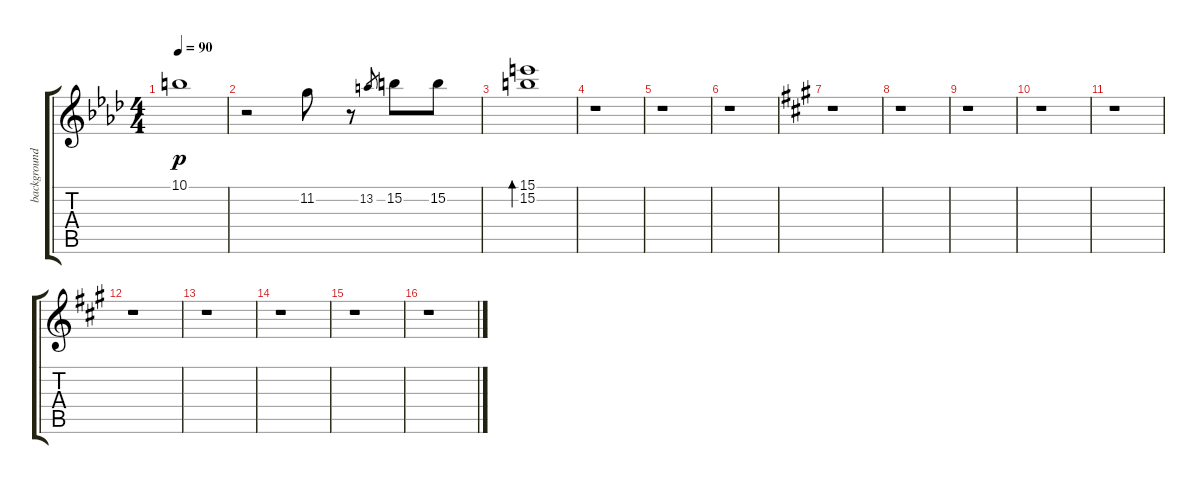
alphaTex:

\track ("background gtr" "background") {instrument distortionguitar}
\staff {score tabs}
\tuning (Db4 Ab3 E3 B2 Gb2 Db2) {hide}
\ts (4 4)
\tempo 90
\clef g2
\ks ab
10.1.1{dy p} |
r.2 11.2.8 r.8 13.2.8{gr} 15.2.8 15.2.8 |
(15.1 15.2).1{bd 30} |
r.1 |
r.1 |
r.1 |
\ks a
r.1 |
r.1 |
r.1 |
r.1 |
r.1 |
r.1 |
r.1 |
r.1 |
r.1 |
r.1
